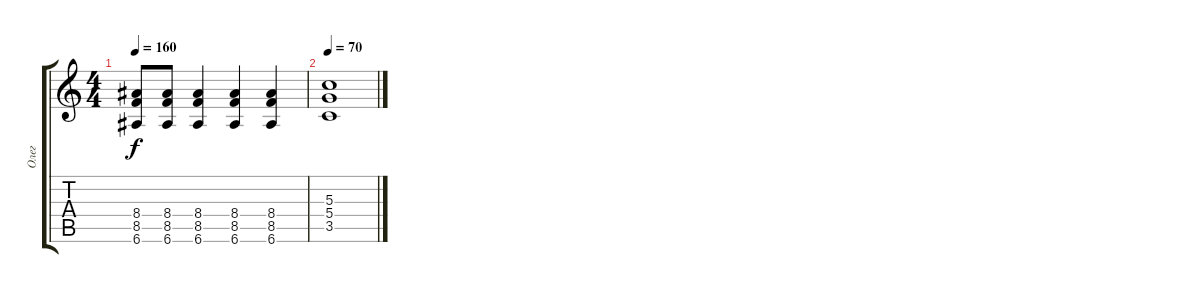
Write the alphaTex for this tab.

\track ("Олег" "Олег") {instrument distortionguitar}
\staff {score tabs}
\tuning (E4 B3 G3 D3 A2 E2) {hide}
\ts (4 4)
\tempo 160
\clef g2
\ks c
(8.4{t} 8.5{t} 6.6{t}).8{dy f} (8.4 8.5 6.6).8 (8.4 8.5 6.6).4 (8.4 8.5 6.6).4 (8.4 8.5 6.6).4 |
\tempo 70
(5.3 5.4 3.5).1
